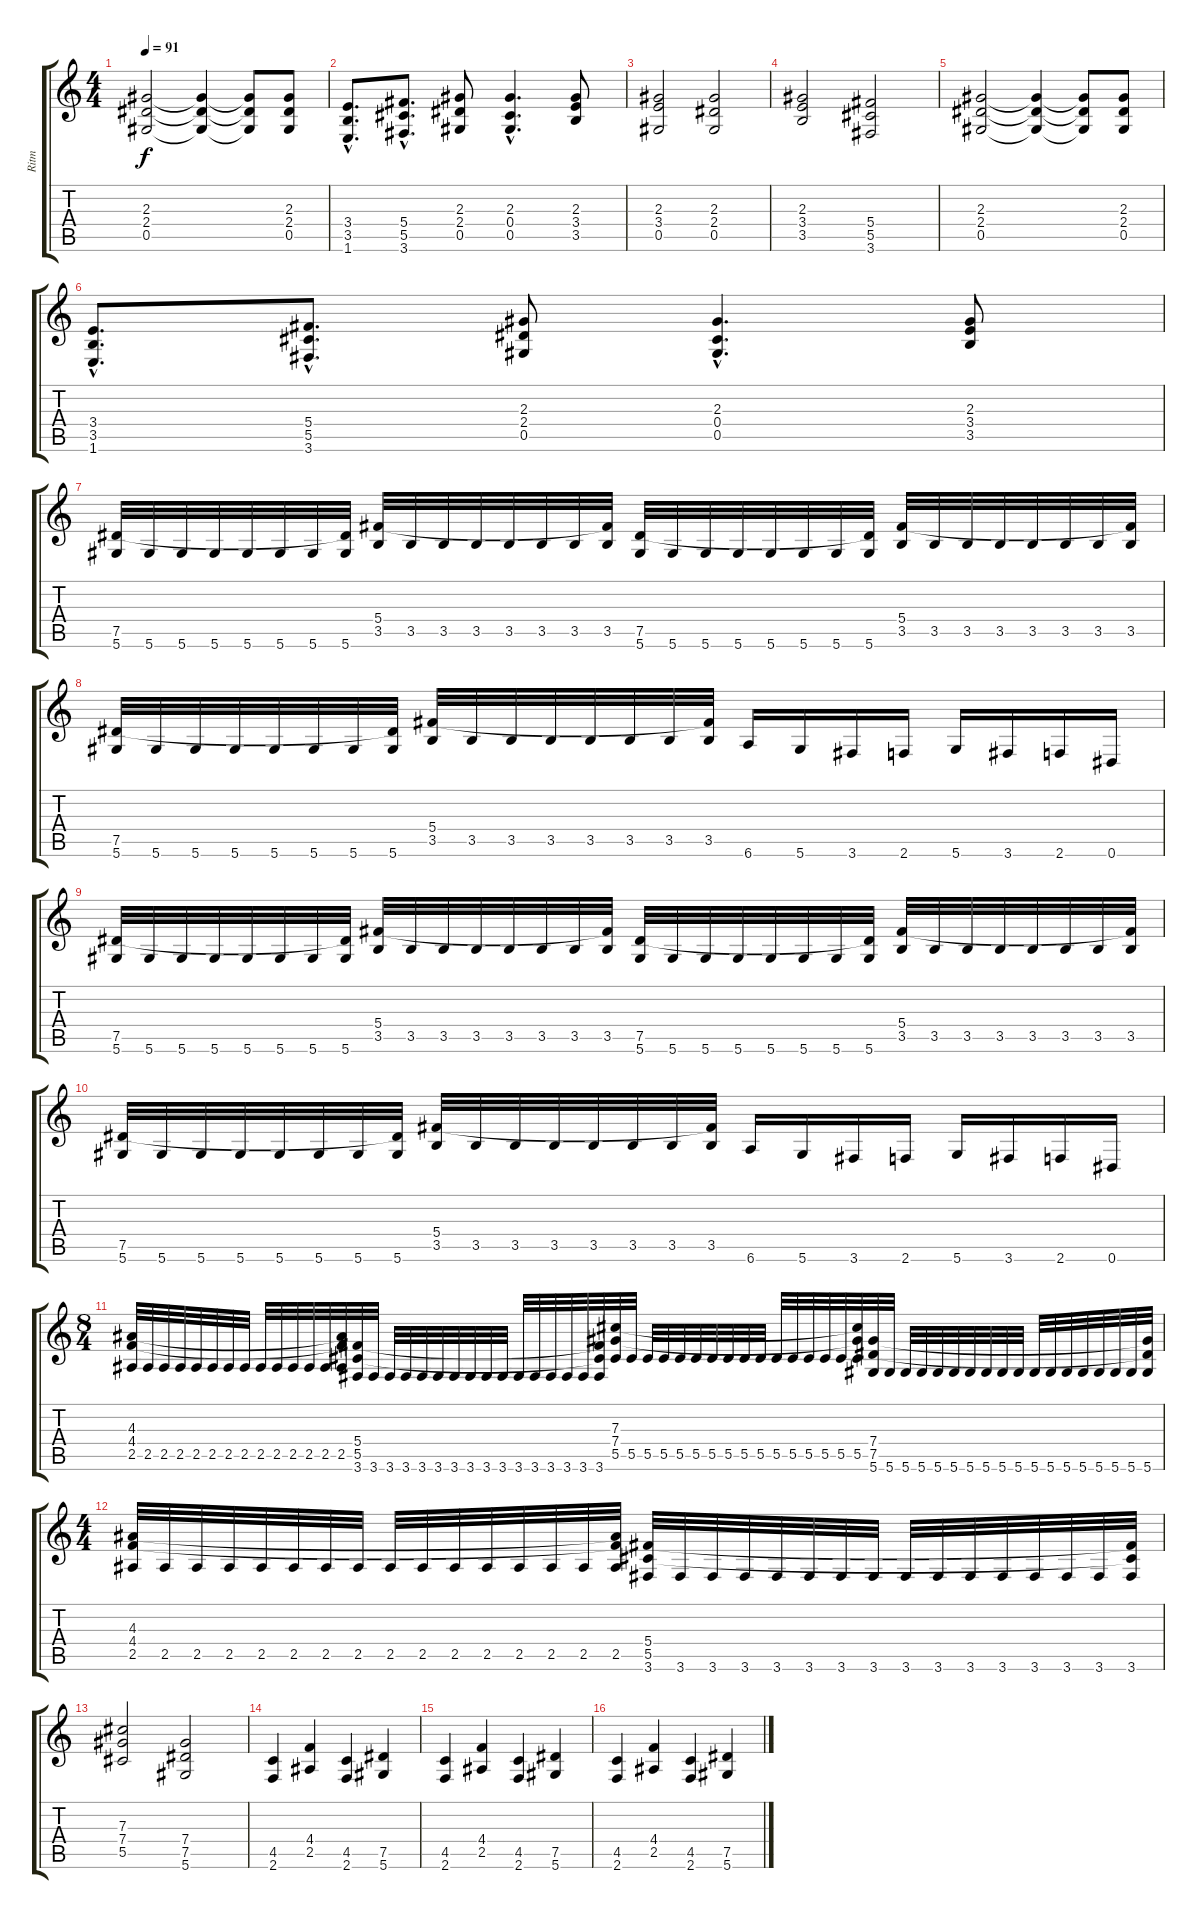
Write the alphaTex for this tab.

\track ("Ritm" "Ritm") {instrument distortionguitar}
\staff {score tabs}
\tuning (Eb4 Bb3 Gb3 Db3 Ab2 Eb2) {hide}
\ts (4 4)
\tempo 91
\clef g2
\ks c
(2.3 2.4 0.5).2{dy f} (2.3{t} 2.4{t} 0.5{t}).4 (2.3{t} 2.4{t} 0.5{t}).8 (2.3 2.4 0.5).8 |
(3.4{hac} 3.5{hac} 1.6{hac}).8{d} (5.4{hac} 5.5{hac} 3.6{hac}).8{d} (2.3 2.4 0.5).8 (2.3{hac} 0.4{hac} 0.5{hac}).4{d} (2.3 3.4 3.5).8 |
(2.3 3.4 0.5).2 (2.3 2.4 0.5).2 |
(2.3 3.4 3.5).2 (5.4 5.5 3.6).2 |
(2.3 2.4 0.5).2 (2.3{t} 2.4{t} 0.5{t}).4 (2.3{t} 2.4{t} 0.5{t}).8 (2.3 2.4 0.5).8 |
(3.4{hac} 3.5{hac} 1.6{hac}).8{d} (5.4{hac} 5.5{hac} 3.6{hac}).8{d} (2.3 2.4 0.5).8 (2.3{hac} 0.4{hac} 0.5{hac}).4{d} (2.3 3.4 3.5).8 |
(7.5 5.6).32 5.6.32 5.6.32 5.6.32 5.6.32 5.6.32 5.6.32 (7.5{t} 5.6).32 (5.4 3.5).32 3.5.32 3.5.32 3.5.32 3.5.32 3.5.32 3.5.32 (5.4{t} 3.5).32 (7.5 5.6).32 5.6.32 5.6.32 5.6.32 5.6.32 5.6.32 5.6.32 (7.5{t} 5.6).32 (5.4 3.5).32 3.5.32 3.5.32 3.5.32 3.5.32 3.5.32 3.5.32 (5.4{t} 3.5).32 |
(7.5 5.6).32 5.6.32 5.6.32 5.6.32 5.6.32 5.6.32 5.6.32 (7.5{t} 5.6).32 (5.4 3.5).32 3.5.32 3.5.32 3.5.32 3.5.32 3.5.32 3.5.32 (5.4{t} 3.5).32 6.6.16 5.6.16 3.6.16 2.6.16 5.6.16 3.6.16 2.6.16 0.6.16 |
(7.5 5.6).32 5.6.32 5.6.32 5.6.32 5.6.32 5.6.32 5.6.32 (7.5{t} 5.6).32 (5.4 3.5).32 3.5.32 3.5.32 3.5.32 3.5.32 3.5.32 3.5.32 (5.4{t} 3.5).32 (7.5 5.6).32 5.6.32 5.6.32 5.6.32 5.6.32 5.6.32 5.6.32 (7.5{t} 5.6).32 (5.4 3.5).32 3.5.32 3.5.32 3.5.32 3.5.32 3.5.32 3.5.32 (5.4{t} 3.5).32 |
(7.5 5.6).32 5.6.32 5.6.32 5.6.32 5.6.32 5.6.32 5.6.32 (7.5{t} 5.6).32 (5.4 3.5).32 3.5.32 3.5.32 3.5.32 3.5.32 3.5.32 3.5.32 (5.4{t} 3.5).32 6.6.16 5.6.16 3.6.16 2.6.16 5.6.16 3.6.16 2.6.16 0.6.16 |
\ts (8 4)
(4.3 4.4 2.5).32 2.5.32 2.5.32 2.5.32 2.5.32 2.5.32 2.5.32 2.5.32 2.5.32 2.5.32 2.5.32 2.5.32 2.5.32 (4.3{t} 4.4{t} 2.5).32 (5.4 5.5 3.6).32 3.6.32 3.6.32 3.6.32 3.6.32 3.6.32 3.6.32 3.6.32 3.6.32 3.6.32 3.6.32 3.6.32 3.6.32 3.6.32 3.6.32 (5.4{t} 5.5{t} 3.6).32 (7.3 7.4 5.5).32 5.5.32 5.5.32 5.5.32 5.5.32 5.5.32 5.5.32 5.5.32 5.5.32 5.5.32 5.5.32 5.5.32 5.5.32 5.5.32 5.5.32 (7.3{t} 7.4{t} 5.5).32 (7.4 7.5 5.6).32 5.6.32 5.6.32 5.6.32 5.6.32 5.6.32 5.6.32 5.6.32 5.6.32 5.6.32 5.6.32 5.6.32 5.6.32 5.6.32 5.6.32 5.6.32 5.6.32 (7.4{t} 7.5{t} 5.6).32 |
\ts (4 4)
(4.3 4.4 2.5).32 2.5.32 2.5.32 2.5.32 2.5.32 2.5.32 2.5.32 2.5.32 2.5.32 2.5.32 2.5.32 2.5.32 2.5.32 2.5.32 2.5.32 (4.3{t} 4.4{t} 2.5).32 (5.4 5.5 3.6).32 3.6.32 3.6.32 3.6.32 3.6.32 3.6.32 3.6.32 3.6.32 3.6.32 3.6.32 3.6.32 3.6.32 3.6.32 3.6.32 3.6.32 (5.4{t} 5.5{t} 3.6).32 |
(7.3 7.4 5.5).2 (7.4 7.5 5.6).2 |
(4.5 2.6).4 (4.4 2.5).4 (4.5 2.6).4 (7.5 5.6).4 |
(4.5 2.6).4 (4.4 2.5).4 (4.5 2.6).4 (7.5 5.6).4 |
(4.5 2.6).4 (4.4 2.5).4 (4.5 2.6).4 (7.5 5.6).4
